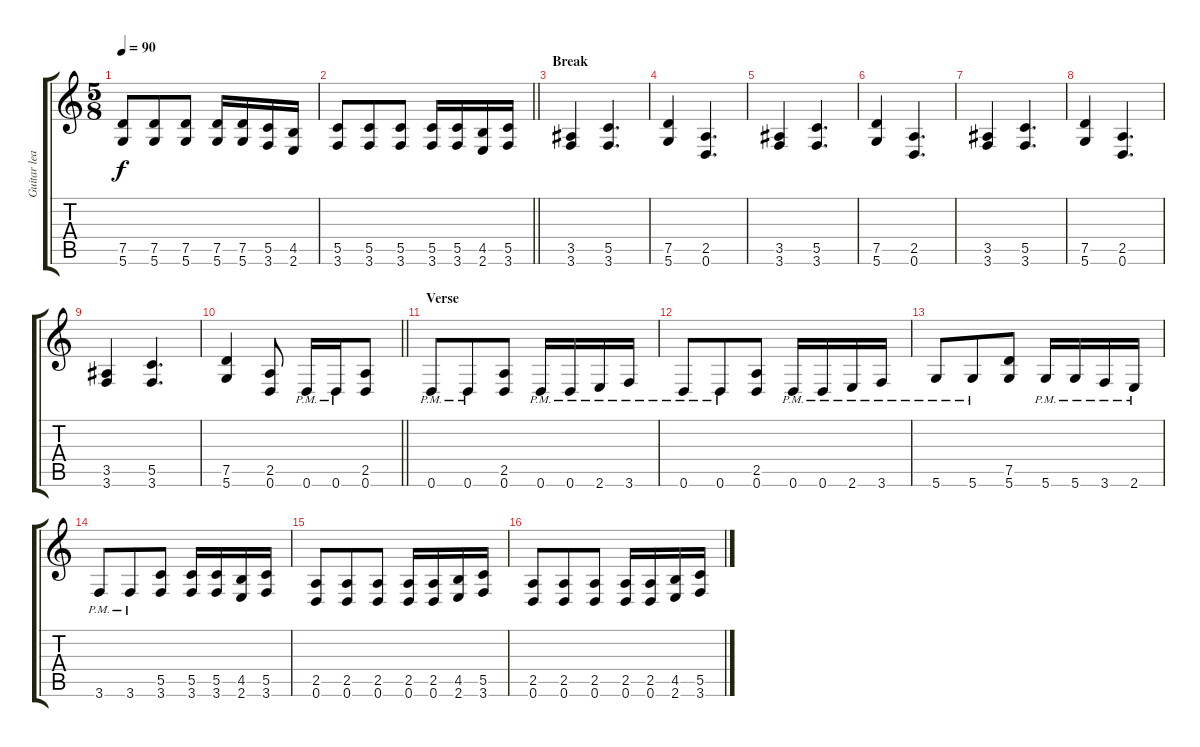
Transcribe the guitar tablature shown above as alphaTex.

\track ("Guitar lead" "Guitar lea") {instrument overdrivenguitar}
\staff {score tabs}
\tuning (D4 A3 F3 C3 G2 D2) {hide}
\ts (5 8)
\tempo 90
\clef g2
\ks c
(7.5 5.6).8{dy f} (7.5 5.6).8 (7.5 5.6).8 (7.5 5.6).16 (7.5 5.6).16 (5.5 3.6).16 (4.5 2.6).16 |
\barLineRight lightlight
(5.5 3.6).8 (5.5 3.6).8 (5.5 3.6).8 (5.5 3.6).16 (5.5 3.6).16 (4.5 2.6).16 (5.5 3.6).16 |
\section ("" "Break")
(3.5 3.6).4 (5.5 3.6).4{d} |
(7.5 5.6).4 (2.5 0.6).4{d} |
(3.5 3.6).4 (5.5 3.6).4{d} |
(7.5 5.6).4 (2.5 0.6).4{d} |
(3.5 3.6).4 (5.5 3.6).4{d} |
(7.5 5.6).4 (2.5 0.6).4{d} |
(3.5 3.6).4 (5.5 3.6).4{d} |
\barLineRight lightlight
(7.5 5.6).4 (2.5 0.6).8 0.6{pm}.16 0.6{pm}.16 (2.5 0.6).8 |
\section ("" "Verse")
0.6{pm}.8 0.6{pm}.8 (2.5 0.6).8 0.6{pm}.16 0.6{pm}.16 2.6{pm}.16 3.6{pm}.16 |
0.6{pm}.8 0.6{pm}.8 (2.5 0.6).8 0.6{pm}.16 0.6{pm}.16 2.6{pm}.16 3.6{pm}.16 |
5.6{pm}.8 5.6{pm}.8 (7.5 5.6).8 5.6{pm}.16 5.6{pm}.16 3.6{pm}.16 2.6{pm}.16 |
3.6{pm}.8 3.6{pm}.8 (5.5 3.6).8 (5.5 3.6).16 (5.5 3.6).16 (4.5 2.6).16 (5.5 3.6).16 |
(2.5 0.6).8 (2.5 0.6).8 (2.5 0.6).8 (2.5 0.6).16 (2.5 0.6).16 (4.5 2.6).16 (5.5 3.6).16 |
(2.5 0.6).8 (2.5 0.6).8 (2.5 0.6).8 (2.5 0.6).16 (2.5 0.6).16 (4.5 2.6).16 (5.5 3.6).16
